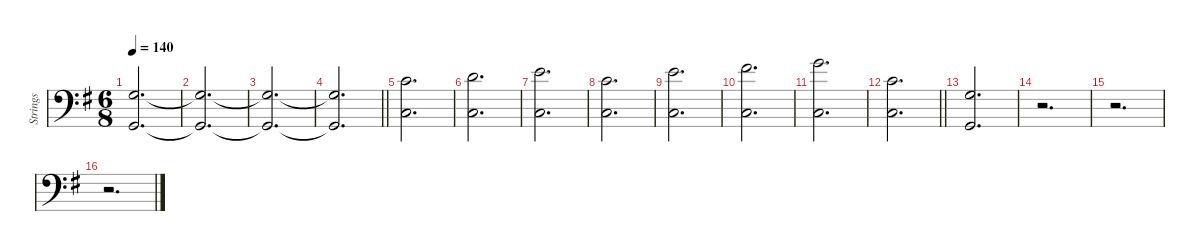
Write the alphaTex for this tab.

\defaultSystemsLayout 8
\hideDynamics
\bracketExtendMode groupsimilarinstruments
\firstSystemTrackNameMode fullname
\otherSystemsTrackNameOrientation horizontal
\track ("Strings" "vln.") {defaultSystemsLayout 16 instrument stringensemble1}
\staff {score}
\tuning (E4 B3 G3 D3 A2 E2)
\ts (6 8)
\tempo 140
\clef f4
\ks g
(5.4{t acc forcenatural} 3.6{t acc forcenatural}).2{d dy f beam Up} |
(5.4{t acc forcenatural} 3.6{t acc forcenatural}).2{d beam Up} |
(5.4{t acc forcenatural} 3.6{t acc forcenatural}).2{d beam Up} |
\barLineRight lightlight
(5.4{t acc forcenatural} 3.6{t acc forcenatural}).2{d beam Up} |
(5.3{acc forcenatural} 3.5{acc forcenatural}).2{d beam Down} |
(7.3{acc forcenatural} 3.5{acc forcenatural}).2{d beam Down} |
(9.3{acc forcenatural} 3.5{acc forcenatural}).2{d beam Down} |
(5.3{acc forcenatural} 3.5{acc forcenatural}).2{d beam Down} |
(9.3{acc forcenatural} 3.5{acc forcenatural}).2{d beam Down} |
(11.3{acc #} 3.5{acc forcenatural}).2{d beam Down} |
(12.3{acc forcenatural} 3.5{acc forcenatural}).2{d beam Down} |
\barLineRight lightlight
(5.3{acc forcenatural} 3.5{acc forcenatural}).2{d beam Down} |
(5.4{acc forcenatural} 3.6{acc forcenatural}).2{d beam Up} |
r.2{d beam Down} |
r.2{d beam Down} |
r.2{d beam Down}
